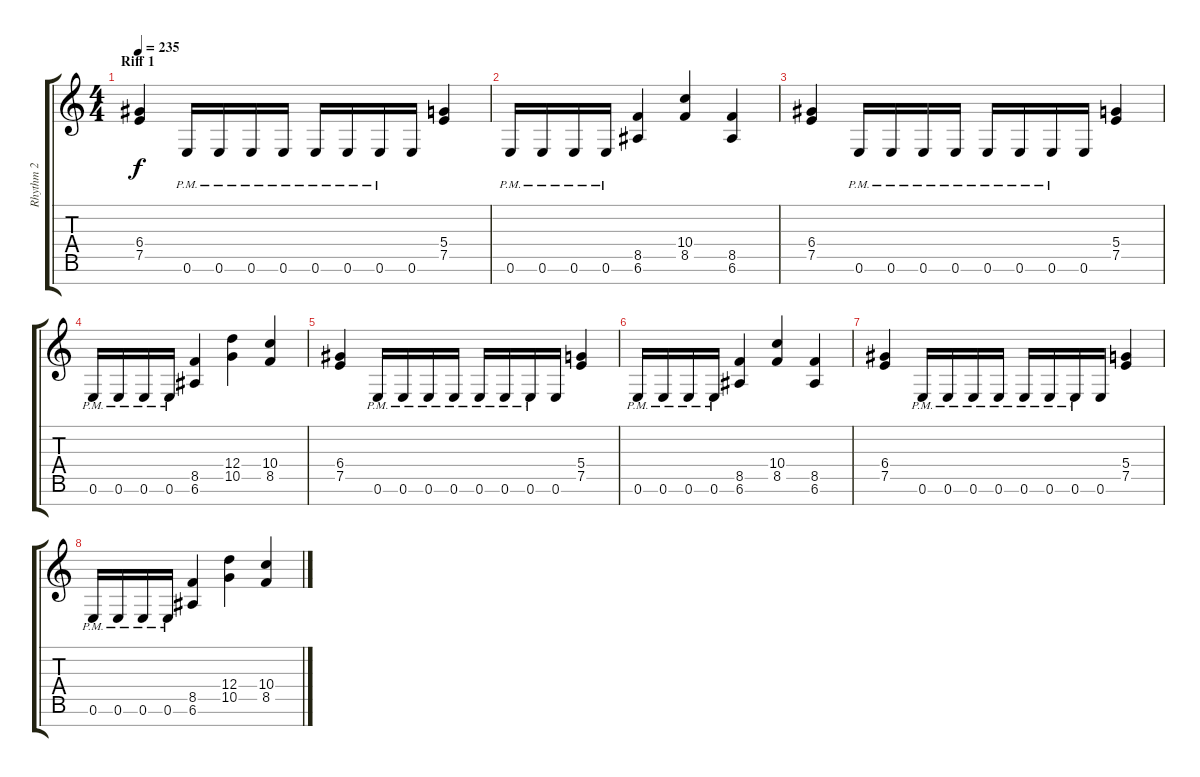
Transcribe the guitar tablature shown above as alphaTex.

\track ("Rhythm 2" "Rhythm 2") {instrument overdrivenguitar}
\staff {score tabs}
\tuning (E4 B3 G3 D3 A2 E2 B1) {hide}
\ts (4 4)
\section ("" "Riff 1")
\tempo 235
\clef g2
\ks c
(6.4 7.5).4{dy f} 0.6{pm}.16 0.6{pm}.16 0.6{pm}.16 0.6{pm}.16 0.6{pm}.16 0.6{pm}.16 0.6{pm}.16 0.6.16 (5.4 7.5).4 |
0.6{pm}.16 0.6{pm}.16 0.6{pm}.16 0.6{pm}.16 (8.5 6.6).4 (10.4 8.5).4 (8.5 6.6).4 |
(6.4 7.5).4 0.6{pm}.16 0.6{pm}.16 0.6{pm}.16 0.6{pm}.16 0.6{pm}.16 0.6{pm}.16 0.6{pm}.16 0.6.16 (5.4 7.5).4 |
0.6{pm}.16 0.6{pm}.16 0.6{pm}.16 0.6{pm}.16 (8.5 6.6).4 (12.4 10.5).4 (10.4 8.5).4 |
(6.4 7.5).4 0.6{pm}.16 0.6{pm}.16 0.6{pm}.16 0.6{pm}.16 0.6{pm}.16 0.6{pm}.16 0.6{pm}.16 0.6.16 (5.4 7.5).4 |
0.6{pm}.16 0.6{pm}.16 0.6{pm}.16 0.6{pm}.16 (8.5 6.6).4 (10.4 8.5).4 (8.5 6.6).4 |
(6.4 7.5).4 0.6{pm}.16 0.6{pm}.16 0.6{pm}.16 0.6{pm}.16 0.6{pm}.16 0.6{pm}.16 0.6{pm}.16 0.6.16 (5.4 7.5).4 |
0.6{pm}.16 0.6{pm}.16 0.6{pm}.16 0.6{pm}.16 (8.5 6.6).4 (12.4 10.5).4 (10.4 8.5).4
